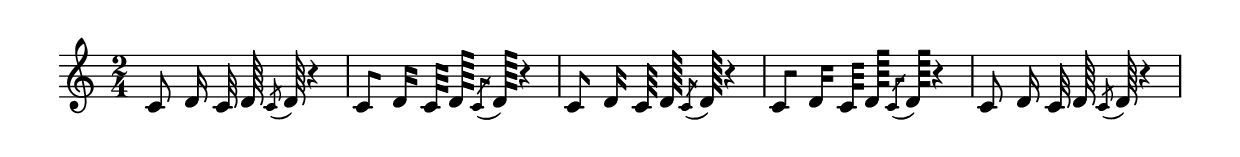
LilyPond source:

%% DO NOT EDIT this file manually; it was automatically
%% generated from the LilyPond Snippet Repository
%% (http://lsr.di.unimi.it).
%%
%% Make any changes in the LSR itself, or in
%% `Documentation/snippets/new/`, then run
%% `scripts/auxiliar/makelsr.pl`.
%%
%% This file is in the public domain.

\version "2.24.0"

\header {
  lsrtags = "rhythms, tweaks-and-overrides"

  texidoc = "
Alternative styles of flag on eighth and shorter notes can be displayed
by overriding the @code{stencil} property of @code{Flag}.  Valid values
are @code{modern-straight-flag}, @code{old-straight-flag} and
@code{flat-flag}.
"

  doctitle = "Using alternative flag styles"
} % begin verbatim


testnotes = {
  \autoBeamOff
  c8 d16 c32 d64 \acciaccatura { c8 } d64 r4
}

\score {
  \relative c' {
    \time 2/4
    \testnotes

    \override Flag.stencil = #modern-straight-flag
    \testnotes

    \override Flag.stencil = #old-straight-flag
    \testnotes

    \override Flag.stencil = #flat-flag
    \testnotes

    \revert Flag.stencil
    \testnotes
  }
  \layout {
    indent = 0
    \context {
      \Score
      \override NonMusicalPaperColumn.line-break-permission = ##f
    }
  }
}
